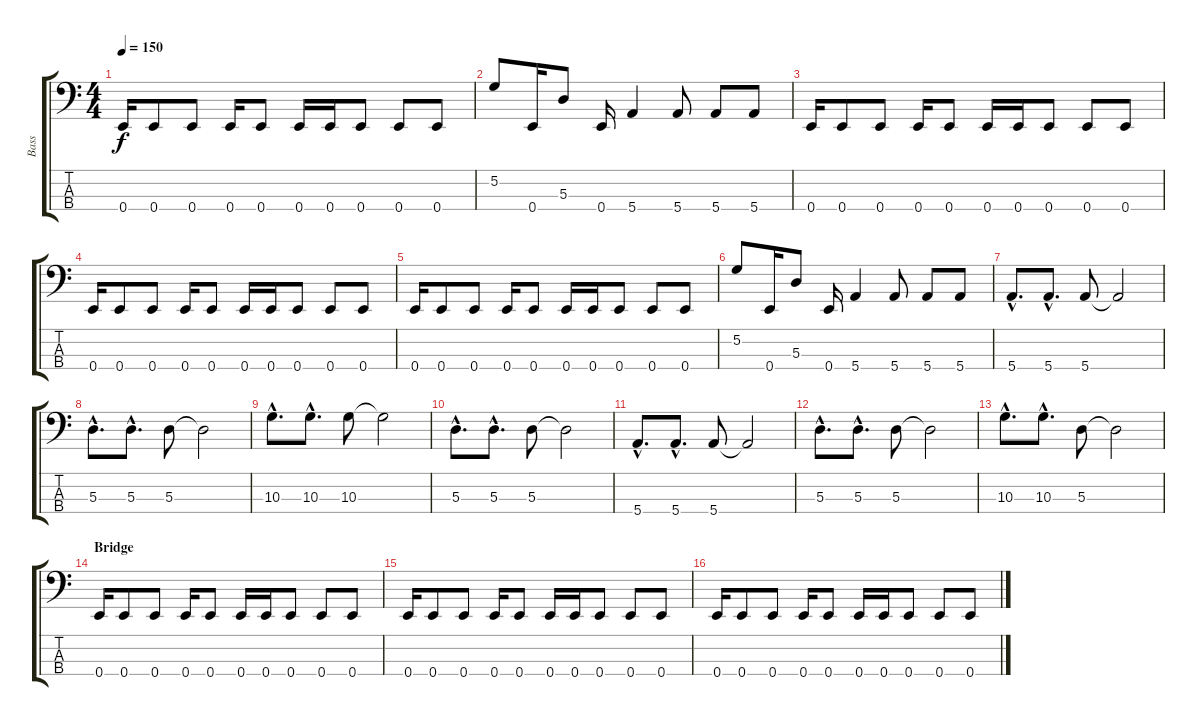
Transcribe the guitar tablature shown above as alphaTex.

\track ("Bass" "Bass") {instrument electricbasspick}
\staff {score tabs}
\tuning (G2 D2 A1 E1) {hide}
\ts (4 4)
\tempo 150
\clef f4
\ks c
0.4.16{dy f} 0.4.8 0.4.8 0.4.16 0.4.8 0.4.16 0.4.16 0.4.8 0.4.8 0.4.8 |
5.2.8 0.4.16 5.3.8 0.4.16 5.4.4 5.4.8 5.4.8 5.4.8 |
0.4.16 0.4.8 0.4.8 0.4.16 0.4.8 0.4.16 0.4.16 0.4.8 0.4.8 0.4.8 |
0.4.16 0.4.8 0.4.8 0.4.16 0.4.8 0.4.16 0.4.16 0.4.8 0.4.8 0.4.8 |
0.4.16 0.4.8 0.4.8 0.4.16 0.4.8 0.4.16 0.4.16 0.4.8 0.4.8 0.4.8 |
5.2.8 0.4.16 5.3.8 0.4.16 5.4.4 5.4.8 5.4.8 5.4.8 |
5.4{hac}.8{d} 5.4{hac}.8{d} 5.4.8 5.4{t}.2 |
5.3{hac}.8{d} 5.3{hac}.8{d} 5.3.8 5.3{t}.2 |
10.3{hac}.8{d} 10.3{hac}.8{d} 10.3.8 10.3{t}.2 |
5.3{hac}.8{d} 5.3{hac}.8{d} 5.3.8 5.3{t}.2 |
5.4{hac}.8{d} 5.4{hac}.8{d} 5.4.8 5.4{t}.2 |
5.3{hac}.8{d} 5.3{hac}.8{d} 5.3.8 5.3{t}.2 |
10.3{hac}.8{d} 10.3{hac}.8{d} 5.3.8 5.3{t}.2 |
\section ("" "Bridge")
0.4.16 0.4.8 0.4.8 0.4.16 0.4.8 0.4.16 0.4.16 0.4.8 0.4.8 0.4.8 |
0.4.16 0.4.8 0.4.8 0.4.16 0.4.8 0.4.16 0.4.16 0.4.8 0.4.8 0.4.8 |
0.4.16 0.4.8 0.4.8 0.4.16 0.4.8 0.4.16 0.4.16 0.4.8 0.4.8 0.4.8
